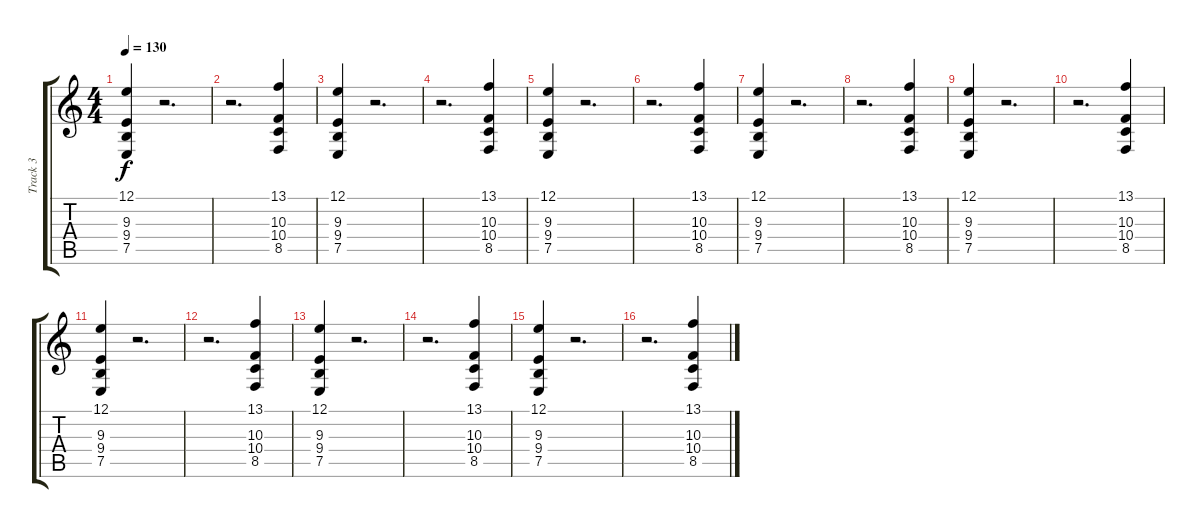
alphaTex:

\track ("Track 3" "Track 3") {instrument churchorgan}
\staff {score tabs}
\tuning (E4 B3 G3 D3 A2 E2) {hide}
\ts (4 4)
\tempo 130
\clef g2
\ks c
(12.1 9.3 9.4 7.5).4{dy f} r.2{d} |
r.2{d} (13.1 10.3 10.4 8.5).4 |
(12.1 9.3 9.4 7.5).4 r.2{d} |
r.2{d} (13.1 10.3 10.4 8.5).4 |
(12.1 9.3 9.4 7.5).4 r.2{d} |
r.2{d} (13.1 10.3 10.4 8.5).4 |
(12.1 9.3 9.4 7.5).4 r.2{d} |
r.2{d} (13.1 10.3 10.4 8.5).4 |
(12.1 9.3 9.4 7.5).4 r.2{d} |
r.2{d} (13.1 10.3 10.4 8.5).4 |
(12.1 9.3 9.4 7.5).4 r.2{d} |
r.2{d} (13.1 10.3 10.4 8.5).4 |
(12.1 9.3 9.4 7.5).4 r.2{d} |
r.2{d} (13.1 10.3 10.4 8.5).4 |
(12.1 9.3 9.4 7.5).4 r.2{d} |
r.2{d} (13.1 10.3 10.4 8.5).4
